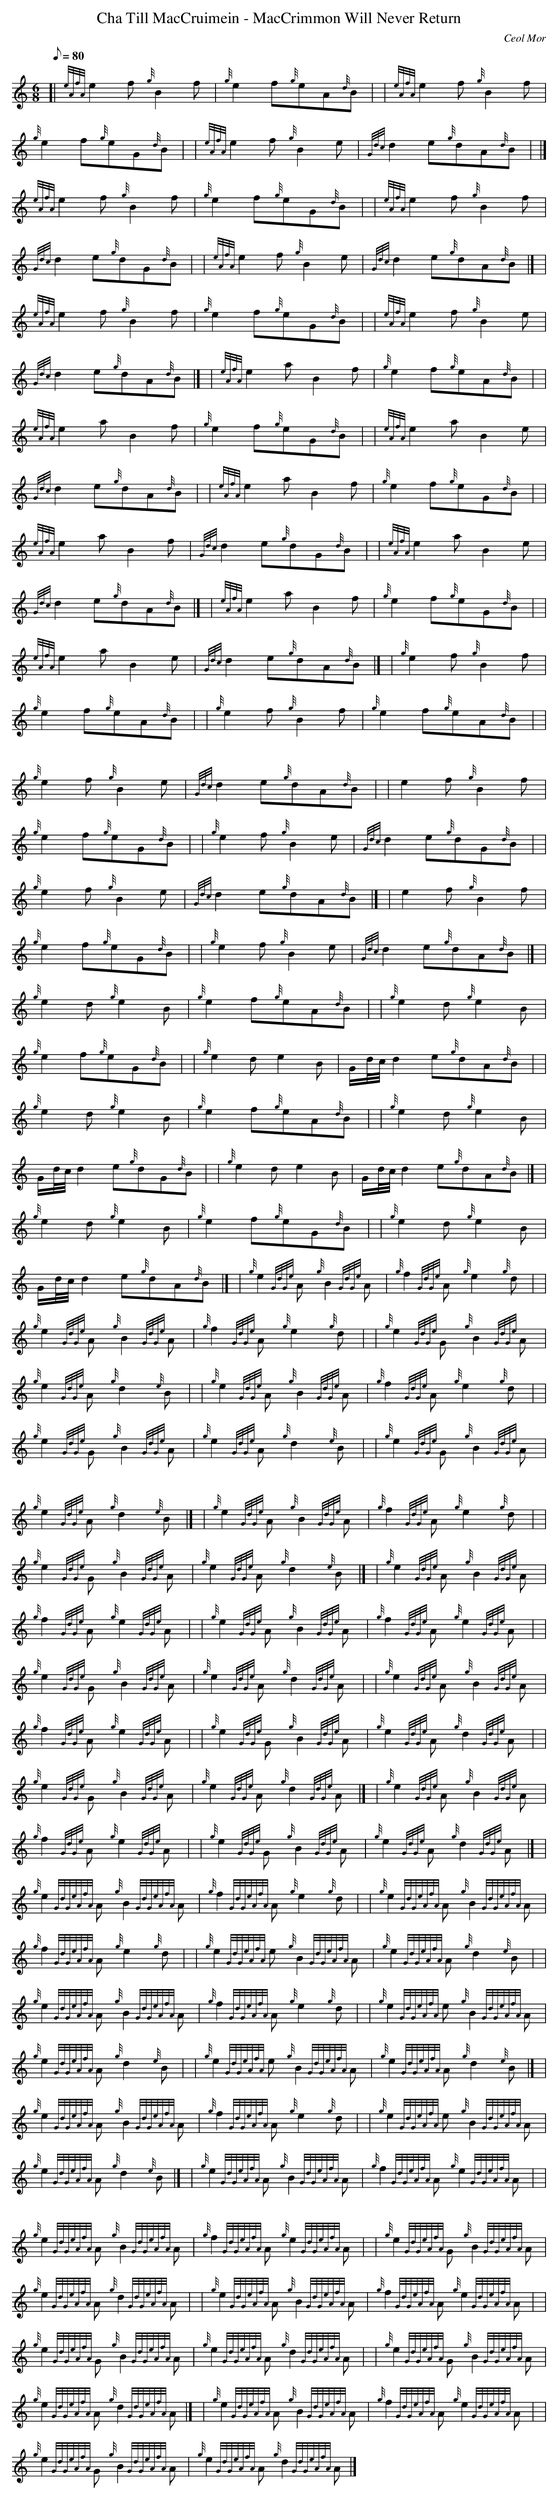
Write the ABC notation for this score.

X:1
T:Cha Till MacCruimein - MacCrimmon Will Never Return
M:6/8
L:1/8
Q:80
C:Ceol Mor
K:HP
[| {eAfA}e2f{g}B2f | \
{g}e2f{g}eA{d}B | | \
{eAfA}e2f{g}B2f |
{g}e2f{g}eG{d}B | | \
{eAfA}e2f{g}B2e | \
{Gdc}d2e{g}dA{d}B| |]
{eAfA}e2f{g}B2f | \
{g}e2f{g}eG{d}B | | \
{eAfA}e2f{g}B2f |
{Gdc}d2e{g}dG{d}B | | \
{eAfA}e2f{g}B2e | \
{Gdc}d2e{g}dA{d}B|] [ |
{eAfA}e2f{g}B2f | \
{g}e2f{g}eG{d}B | | \
{eAfA}e2f{g}B2e |
{Gdc}d2e{g}dA{d}B|] [ | \
{eAfA}e2aB2f | \
{g}e2f{g}eA{d}B| |
{eAfA}e2aB2f | \
{g}e2f{g}eG{d}B | | \
{eAfA}e2aB2e |
{Gdc}d2e{g}dA{d}B| [ | \
{eAfA}e2aB2f | \
{g}e2f{g}eG{d}B| |
{eAfA}e2aB2f | \
{Gdc}d2e{g}dG{d}B | | \
{eAfA}e2aB2e |
{Gdc}d2e{g}dA{d}B|] [ | \
{eAfA}e2aB2f | \
{g}e2f{g}eG{d}B| |
{eAfA}e2aB2e | \
{Gdc}d2e{g}dA{d}B|] [ | \
{g}e2f{g}B2f |
{g}e2f{g}eA{d}B | | \
{g}e2f{g}B2f | \
{g}e2f{g}eA{d}B| |
{g}e2f{g}B2e | \
{Gdc}d2e{g}dA{d}B| [ | \
e2f{g}B2f |
{g}e2f{g}eG{d}B | | \
{g}e2f{g}B2e | \
{Gdc}d2e{g}dG{d}B| |
{g}e2f{g}B2e | \
{Gdc}d2e{g}dA{d}B|] [ | \
e2f{g}B2f |
{g}e2f{g}eG{d}B | | \
{g}e2f{g}B2e | \
{Gdc}d2e{g}dA{d}B|] [ |
{g}e2d{g}e2B | \
{g}e2f{g}eA{d}B | | \
{g}e2d{g}e2B |
{g}e2f{g}eG{d}B | | \
{g}e2de2B | \
G/2d/4c/4d2e{g}dA{d}B| [ |
{g}e2d{g}e2B | \
{g}e2f{g}eA{d}B | | \
{g}e2d{g}e2B |
G/2d/4c/4d2e{g}dG{d}B | | \
{g}e2de2B | \
G/2d/4c/4d2e{g}dA{d}B|] [ |
{g}e2d{g}e2B | \
{g}e2f{g}eG{d}B | | \
{g}e2d{g}e2B |
G/2d/4c/4d2e{g}dA{d}B|] [ | \
{g}e2{GdGe}A{g}B2{GdGe}A | \
{g}f2{GdGe}A{g}e2{g}d| |
{g}e2{GdGe}A{g}B2{GdGe}A | \
{g}f2{GdGe}A{g}e2{g}d | | \
{g}e2{GdGe}G{g}B2{GdGe}A |
{g}e2{GdGe}A{g}d2{e}B| [ | \
{g}e2{GdGe}A{g}B2{GdGe}A | \
{g}f2{GdGe}A{g}e2{g}d| |
{g}e2{GdGe}G{g}B2{GdGe}A | \
{g}e2{GdGe}A{g}d2{e}B | | \
{g}e2{GdGe}G{g}B2{GdGe}A |
{g}e2{GdGe}A{g}d2{e}B|] [ | \
{g}e2{GdGe}A{g}B2{GdGe}A | \
{g}f2{GdGe}A{g}e2{g}d| |
{g}e2{GdGe}G{g}B2{GdGe}A | \
{g}e2{GdGe}A{g}d2{e}B|] [ | \
{g}e2{GdGe}A{g}B2{GdGe}A |
{g}f2{GdGe}A{g}e2{GdGe}A | | \
{g}e2{GdGe}A{g}B2{GdGe}A | \
{g}f2{GdGe}A{g}e2{GdGe}A| |
{g}e2{GdGe}G{g}B2{GdGe}A | \
{g}e2{GdGe}A{g}d2{GdGe}A| [ | \
{g}e2{GdGe}A{g}B2{GdGe}A |
{g}f2{GdGe}A{g}e2{GdGe}A | | \
{g}e2{GdGe}G{g}B2{GdGe}A | \
{g}e2{GdGe}A{g}d2{GdGe}A| |
{g}e2{GdGe}G{g}B2{GdGe}A | \
{g}e2{GdGe}A{g}d2{GdGe}A|] [ | \
{g}e2{GdGe}A{g}B2{GdGe}A |
{g}f2{GdGe}A{g}e2{GdGe}A | | \
{g}e2{GdGe}G{g}B2{GdGe}A | \
{g}e2{GdGe}A{g}d2{GdGe}A|] [ |
{g}e2{GdGeAfA}A{g}B2{GdGeAfA}A | \
{g}f2{GdGeAfA}A{g}e2{g}d | | \
{g}e2{GdGeAfA}A{g}B2{GdGeAfA}A |
{g}f2{GdGeAfA}A{g}e2{g}d | | \
{g}e2{GdGeAfA}e{g}B2{GdGeAfA}A | \
{g}e2{GdGeAfA}A{g}d2{e}B| [ |
{g}e2{GdGeAfA}A{g}B2{GdGeAfA}A | \
{g}f2{GdGeAfA}A{g}e2{g}d | | \
{g}e2{GdGeAfA}e{g}B2{GdGeAfA}A |
{g}e2{GdGeAfA}A{g}d2{e}B | | \
{g}e2{GdGeAfA}e{g}B2{GdGeAfA}A | \
{g}e2{GdGeAfA}A{g}d2{e}B|] [ |
{g}e2{GdGeAfA}A{g}B2{GdGeAfA}A | \
{g}f2{GdGeAfA}A{g}e2{g}d | | \
{g}e2{GdGeAfA}e{g}B2{GdGeAfA}A |
{g}e2{GdGeAfA}A{g}d2{e}B|] [ | \
{g}e2{GdGeAfA}A{g}B2{GdGeAfA}A | \
{g}f2{GdGeAfA}A{g}e2{GdGeAfA}A| |
{g}e2{GdGeAfA}A{g}B2{GdGeAfA}A | \
{g}f2{GdGeAfA}A{g}e2{GdGeAfA}A | | \
{g}e2{GdGeAfA}G{g}B2{GdGeAfA}A |
{g}e2{GdGeAfA}A{g}d2{GdGeAfA}A| [ | \
{g}e2{GdGeAfA}A{g}B2{GdGeAfA}A | \
{g}f2{GdGeAfA}A{g}e2{GdGeAfA}A| |
{g}e2{GdGeAfA}G{g}B2{GdGeAfA}A | \
{g}e2{GdGeAfA}A{g}d2{GdGeAfA}A | | \
{g}e2{GdGeAfA}G{g}B2{GdGeAfA}A |
{g}e2{GdGeAfA}A{g}d2{GdGeAfA}A|] [ | \
{g}e2{GdGeAfA}A{g}B2{GdGeAfA}A | \
{g}f2{GdGeAfA}A{g}e2{GdGeAfA}A| |
{g}e2{GdGeAfA}G{g}B2{GdGeAfA}A | \
{g}e2{GdGeAfA}A{g}d2{GdGeAfA}A|]
